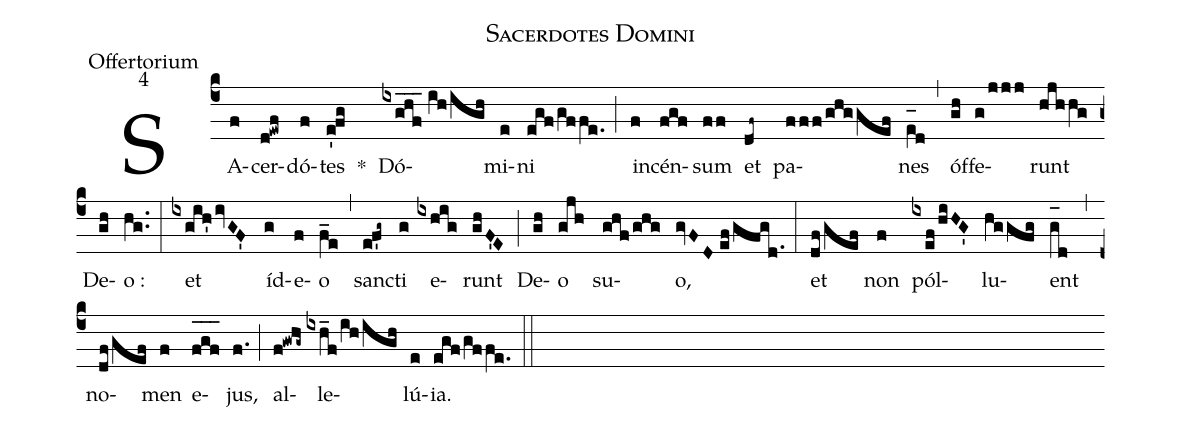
name:Sacerdotes Domini;
office-part:Offertorium;
mode:4;
%%
(c4) SA(f)cer(d!ewf)dó(f)tes(e'fg) *() Dó(ixghf___//ih/igh)mi(e)ni(egf/gffe.) (;) in(f)cén(fgf)sum(ff) et(df~) pa(fff/ghggef)nes(e_[oh:h][ll:1]d) (,) óf(gh)fe(g/jjj)runt(hjhhg) De(gh)o :(hg..) (:) et(ixgih'ivGF') íd(g)e(f)o(f_e) (,) san(ef'g~)cti(g) e(ixhig)runt(ghF'E) (;) De(gh)o(gjh) su(ghf/ghg)o,(gvFD//ef/gfgd.) (:) et(df/gef) non(f) pól(ixef/hiHG')lu(hggfg)ent(g_[oh:h]d) (,) no(df/gef)men(f) e(f_[oh:h]g_[oh:h]f_[oh:h])jus,(f.) (;) al(f!gwhg~)le(ixh_f/ih/igh)lú(e){ia}.(egf/gffe.) (::)
